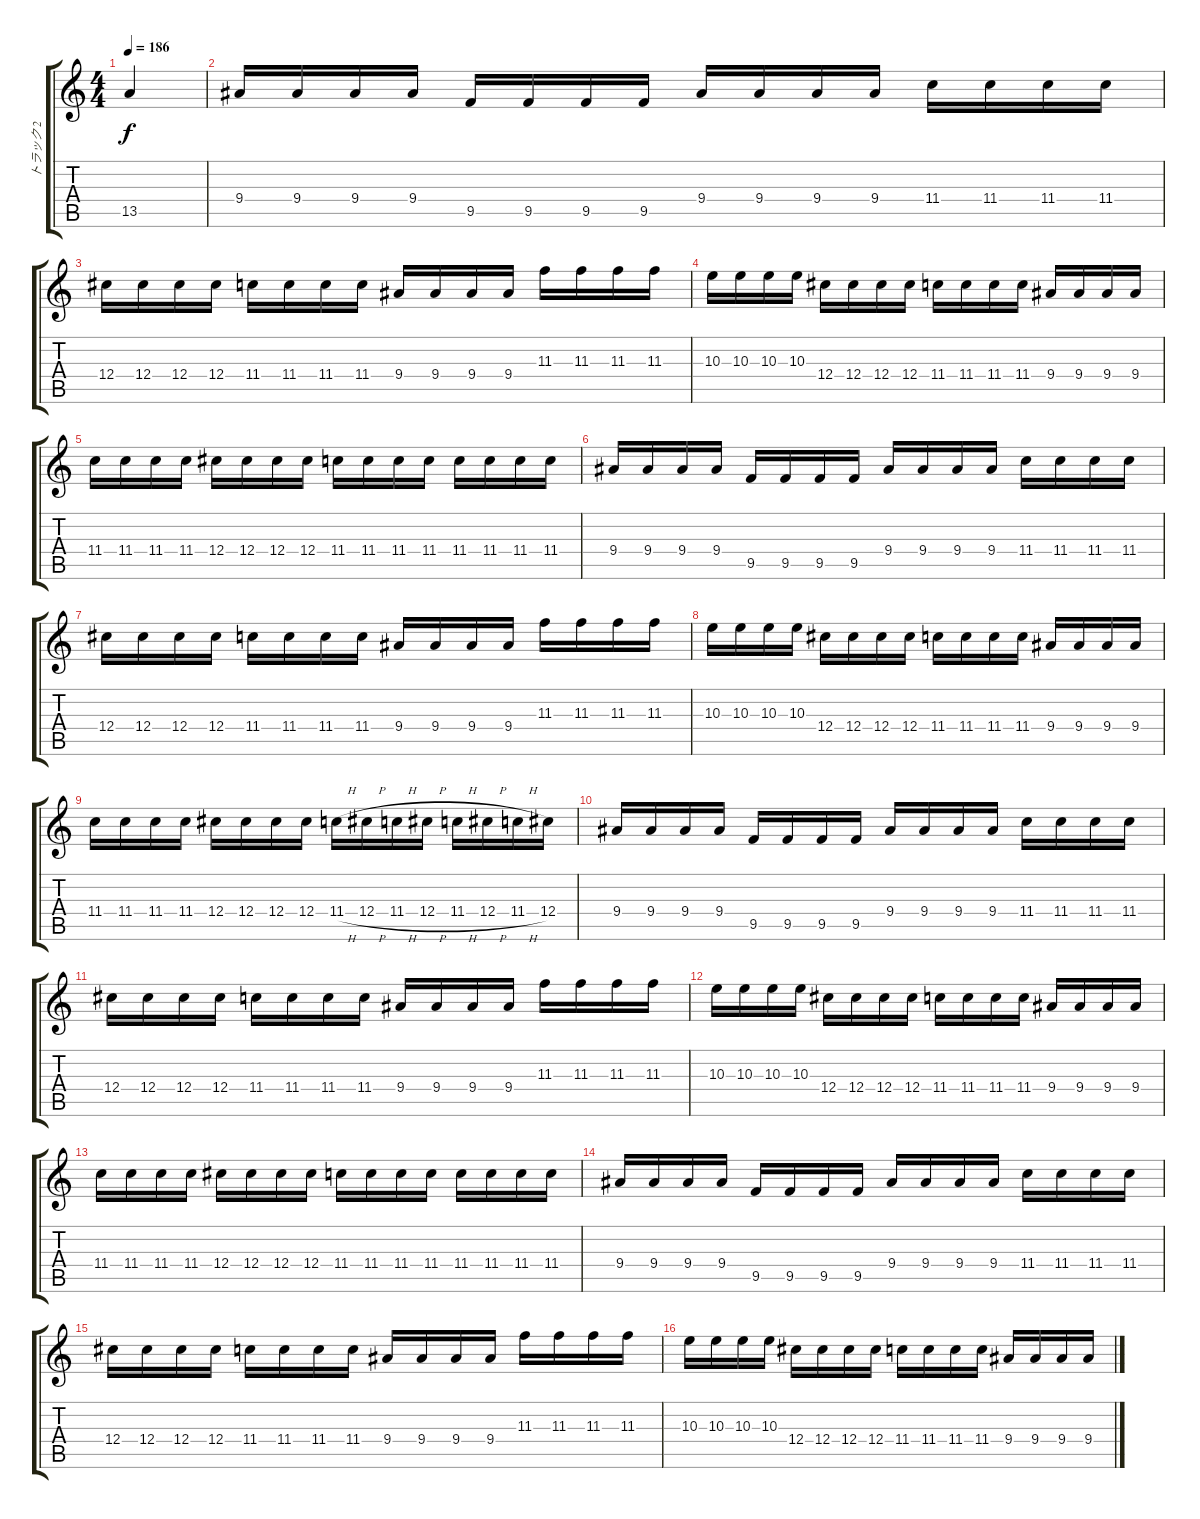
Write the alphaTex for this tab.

\track ("トラック 2" "トラック 2") {instrument distortionguitar}
\staff {score tabs}
\tuning (Eb4 Bb3 Gb3 Db3 Ab2 Eb2) {hide}
\ts (4 4)
\tempo 186
\clef g2
\ks c
13.5.4{dy f} |
9.4.16 9.4.16 9.4.16 9.4.16 9.5.16 9.5.16 9.5.16 9.5.16 9.4.16 9.4.16 9.4.16 9.4.16 11.4.16 11.4.16 11.4.16 11.4.16 |
12.4.16 12.4.16 12.4.16 12.4.16 11.4.16 11.4.16 11.4.16 11.4.16 9.4.16 9.4.16 9.4.16 9.4.16 11.3.16 11.3.16 11.3.16 11.3.16 |
10.3.16 10.3.16 10.3.16 10.3.16 12.4.16 12.4.16 12.4.16 12.4.16 11.4.16 11.4.16 11.4.16 11.4.16 9.4.16 9.4.16 9.4.16 9.4.16 |
11.4.16 11.4.16 11.4.16 11.4.16 12.4.16 12.4.16 12.4.16 12.4.16 11.4.16 11.4.16 11.4.16 11.4.16 11.4.16 11.4.16 11.4.16 11.4.16 |
9.4.16 9.4.16 9.4.16 9.4.16 9.5.16 9.5.16 9.5.16 9.5.16 9.4.16 9.4.16 9.4.16 9.4.16 11.4.16 11.4.16 11.4.16 11.4.16 |
12.4.16 12.4.16 12.4.16 12.4.16 11.4.16 11.4.16 11.4.16 11.4.16 9.4.16 9.4.16 9.4.16 9.4.16 11.3.16 11.3.16 11.3.16 11.3.16 |
10.3.16 10.3.16 10.3.16 10.3.16 12.4.16 12.4.16 12.4.16 12.4.16 11.4.16 11.4.16 11.4.16 11.4.16 9.4.16 9.4.16 9.4.16 9.4.16 |
11.4.16 11.4.16 11.4.16 11.4.16 12.4.16 12.4.16 12.4.16 12.4.16 11.4{h}.16 12.4{h}.16 11.4{h}.16 12.4{h}.16 11.4{h}.16 12.4{h}.16 11.4{h}.16 12.4.16 |
9.4.16 9.4.16 9.4.16 9.4.16 9.5.16 9.5.16 9.5.16 9.5.16 9.4.16 9.4.16 9.4.16 9.4.16 11.4.16 11.4.16 11.4.16 11.4.16 |
12.4.16 12.4.16 12.4.16 12.4.16 11.4.16 11.4.16 11.4.16 11.4.16 9.4.16 9.4.16 9.4.16 9.4.16 11.3.16 11.3.16 11.3.16 11.3.16 |
10.3.16 10.3.16 10.3.16 10.3.16 12.4.16 12.4.16 12.4.16 12.4.16 11.4.16 11.4.16 11.4.16 11.4.16 9.4.16 9.4.16 9.4.16 9.4.16 |
11.4.16 11.4.16 11.4.16 11.4.16 12.4.16 12.4.16 12.4.16 12.4.16 11.4.16 11.4.16 11.4.16 11.4.16 11.4.16 11.4.16 11.4.16 11.4.16 |
9.4.16 9.4.16 9.4.16 9.4.16 9.5.16 9.5.16 9.5.16 9.5.16 9.4.16 9.4.16 9.4.16 9.4.16 11.4.16 11.4.16 11.4.16 11.4.16 |
12.4.16 12.4.16 12.4.16 12.4.16 11.4.16 11.4.16 11.4.16 11.4.16 9.4.16 9.4.16 9.4.16 9.4.16 11.3.16 11.3.16 11.3.16 11.3.16 |
10.3.16 10.3.16 10.3.16 10.3.16 12.4.16 12.4.16 12.4.16 12.4.16 11.4.16 11.4.16 11.4.16 11.4.16 9.4.16 9.4.16 9.4.16 9.4.16
